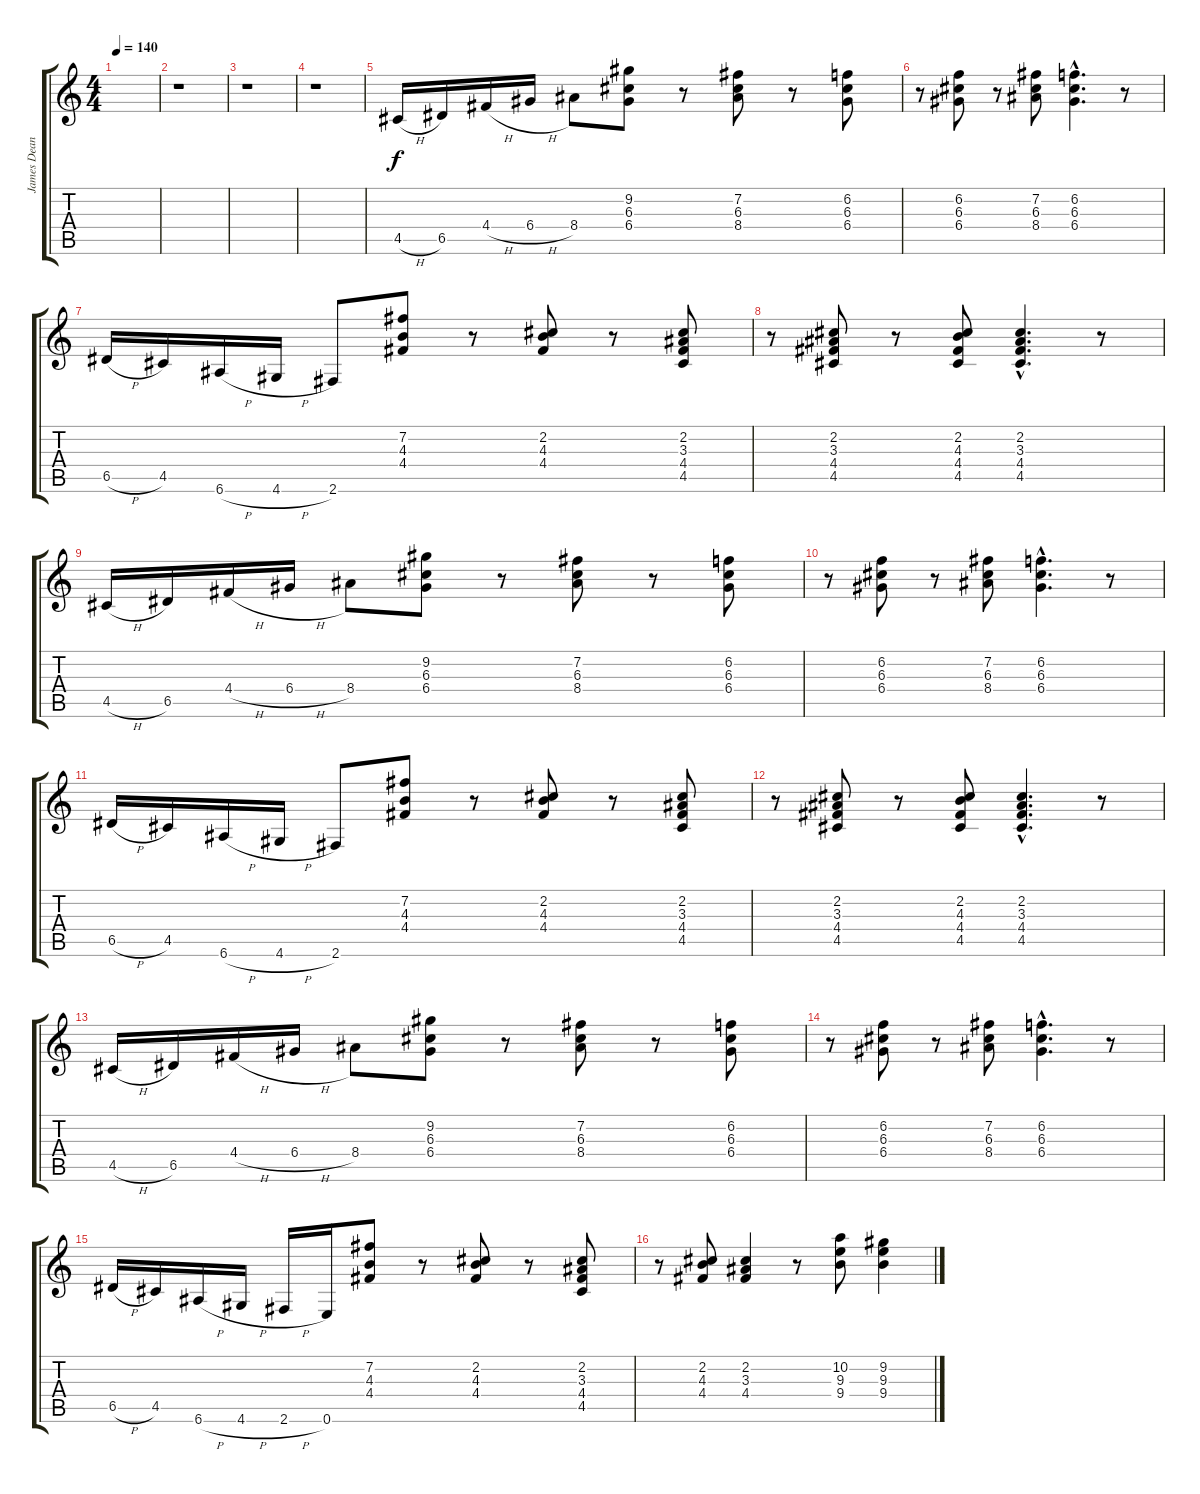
\track ("James Dean Bradfield" "James Dean") {instrument distortionguitar}
\staff {score tabs}
\tuning (E4 B3 G3 D3 A2 E2) {hide}
\ts (4 4)
\tempo 140
\clef g2
\ks c
|
r.1 |
r.1 |
r.1 |
4.5{h}.16 6.5.16 4.4{h}.16 6.4{h}.16 8.4.8 (9.2 6.3 6.4).8 r.8 (7.2 6.3 8.4).8 r.8 (6.2 6.3 6.4).8 |
r.8 (6.2 6.3 6.4).8 r.8 (7.2 6.3 8.4).8 (6.2{hac} 6.3{hac} 6.4{hac}).4{d} r.8 |
6.5{h}.16 4.5.16 6.6{h}.16 4.6{h}.16 2.6.8 (7.2 4.3 4.4).8 r.8 (2.2 4.3 4.4).8 r.8 (2.2 3.3 4.4 4.5).8 |
r.8 (2.2 3.3 4.4 4.5).8 r.8 (2.2 4.3 4.4 4.5).8 (2.2{hac} 3.3{hac} 4.4{hac} 4.5{hac}).4{d} r.8 |
4.5{h}.16 6.5.16 4.4{h}.16 6.4{h}.16 8.4.8 (9.2 6.3 6.4).8 r.8 (7.2 6.3 8.4).8 r.8 (6.2 6.3 6.4).8 |
r.8 (6.2 6.3 6.4).8 r.8 (7.2 6.3 8.4).8 (6.2{hac} 6.3{hac} 6.4{hac}).4{d} r.8 |
6.5{h}.16 4.5.16 6.6{h}.16 4.6{h}.16 2.6.8 (7.2 4.3 4.4).8 r.8 (2.2 4.3 4.4).8 r.8 (2.2 3.3 4.4 4.5).8 |
r.8 (2.2 3.3 4.4 4.5).8 r.8 (2.2 4.3 4.4 4.5).8 (2.2{hac} 3.3{hac} 4.4{hac} 4.5{hac}).4{d} r.8 |
4.5{h}.16 6.5.16 4.4{h}.16 6.4{h}.16 8.4.8 (9.2 6.3 6.4).8 r.8 (7.2 6.3 8.4).8 r.8 (6.2 6.3 6.4).8 |
r.8 (6.2 6.3 6.4).8 r.8 (7.2 6.3 8.4).8 (6.2{hac} 6.3{hac} 6.4{hac}).4{d} r.8 |
6.5{h}.16 4.5.16 6.6{h}.16 4.6{h}.16 2.6{h}.16 0.6.16 (7.2 4.3 4.4).8 r.8 (2.2 4.3 4.4).8 r.8 (2.2 3.3 4.4 4.5).8 |
r.8 (2.2 4.3 4.4).8 (2.2 3.3 4.4).4 r.8 (10.2 9.3 9.4).8 (9.2 9.3 9.4).4
